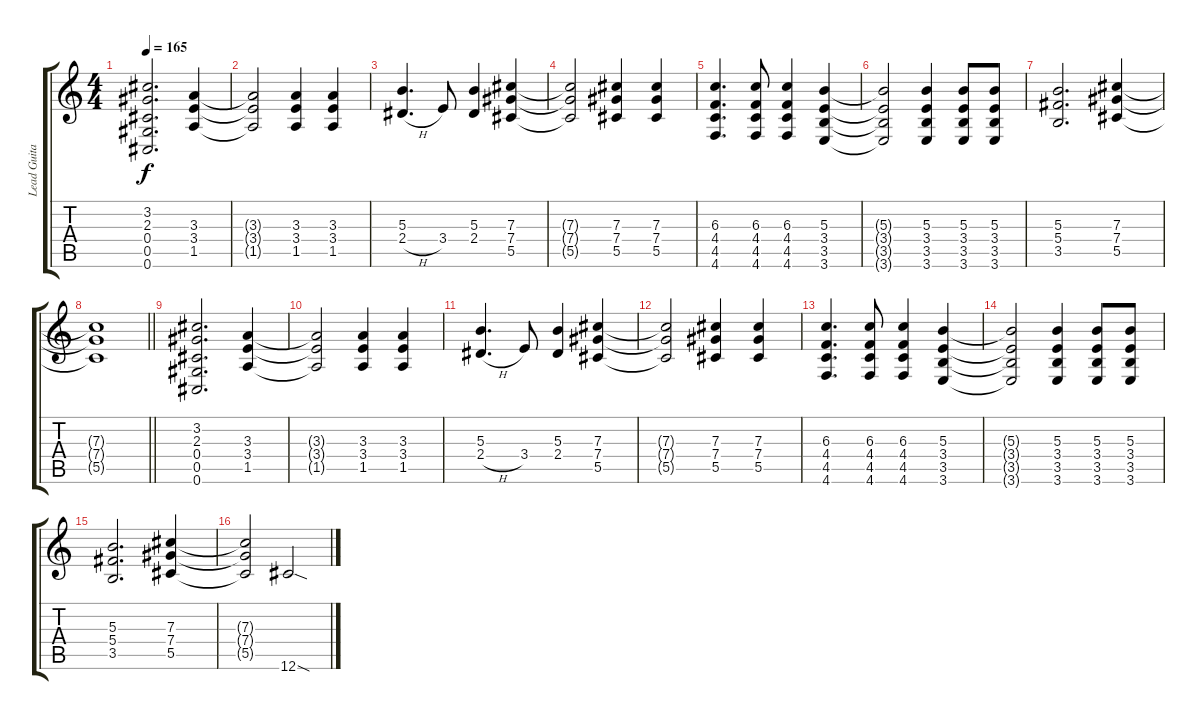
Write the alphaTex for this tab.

\track ("Lead Guitar" "Lead Guita") {instrument distortionguitar}
\staff {score tabs}
\tuning (Eb4 Bb3 Gb3 Db3 Ab2 Db2) {hide}
\ts (4 4)
\tempo 165
\clef g2
\ks c
(3.2 2.3 0.4 0.5 0.6).2{d dy f} (3.3 3.4 1.5).4 |
(3.3{t} 3.4{t} 1.5{t}).2 (3.3 3.4 1.5).4 (3.3 3.4 1.5).4 |
(5.3 2.4{h}).4{d} 3.4.8 (5.3 2.4).4 (7.3 7.4 5.5).4 |
(7.3{t} 7.4{t} 5.5{t}).2 (7.3 7.4 5.5).4 (7.3 7.4 5.5).4 |
(6.3 4.4 4.5 4.6).4{d} (6.3 4.4 4.5 4.6).8 (6.3 4.4 4.5 4.6).4 (5.3 3.4 3.5 3.6).4 |
(5.3{t} 3.4{t} 3.5{t} 3.6{t}).2 (5.3 3.4 3.5 3.6).4 (5.3 3.4 3.5 3.6).8 (5.3 3.4 3.5 3.6).8 |
(5.3 5.4 3.5).2{d} (7.3 7.4 5.5).4 |
\barLineRight lightlight
(7.3{t} 7.4{t} 5.5{t}).1 |
(3.2 2.3 0.4 0.5 0.6).2{d} (3.3 3.4 1.5).4 |
(3.3{t} 3.4{t} 1.5{t}).2 (3.3 3.4 1.5).4 (3.3 3.4 1.5).4 |
(5.3 2.4{h}).4{d} 3.4.8 (5.3 2.4).4 (7.3 7.4 5.5).4 |
(7.3{t} 7.4{t} 5.5{t}).2 (7.3 7.4 5.5).4 (7.3 7.4 5.5).4 |
(6.3 4.4 4.5 4.6).4{d} (6.3 4.4 4.5 4.6).8 (6.3 4.4 4.5 4.6).4 (5.3 3.4 3.5 3.6).4 |
(5.3{t} 3.4{t} 3.5{t} 3.6{t}).2 (5.3 3.4 3.5 3.6).4 (5.3 3.4 3.5 3.6).8 (5.3 3.4 3.5 3.6).8 |
(5.3 5.4 3.5).2{d} (7.3 7.4 5.5).4 |
(7.3{t} 7.4{t} 5.5{t}).2 12.6{sod}.2
